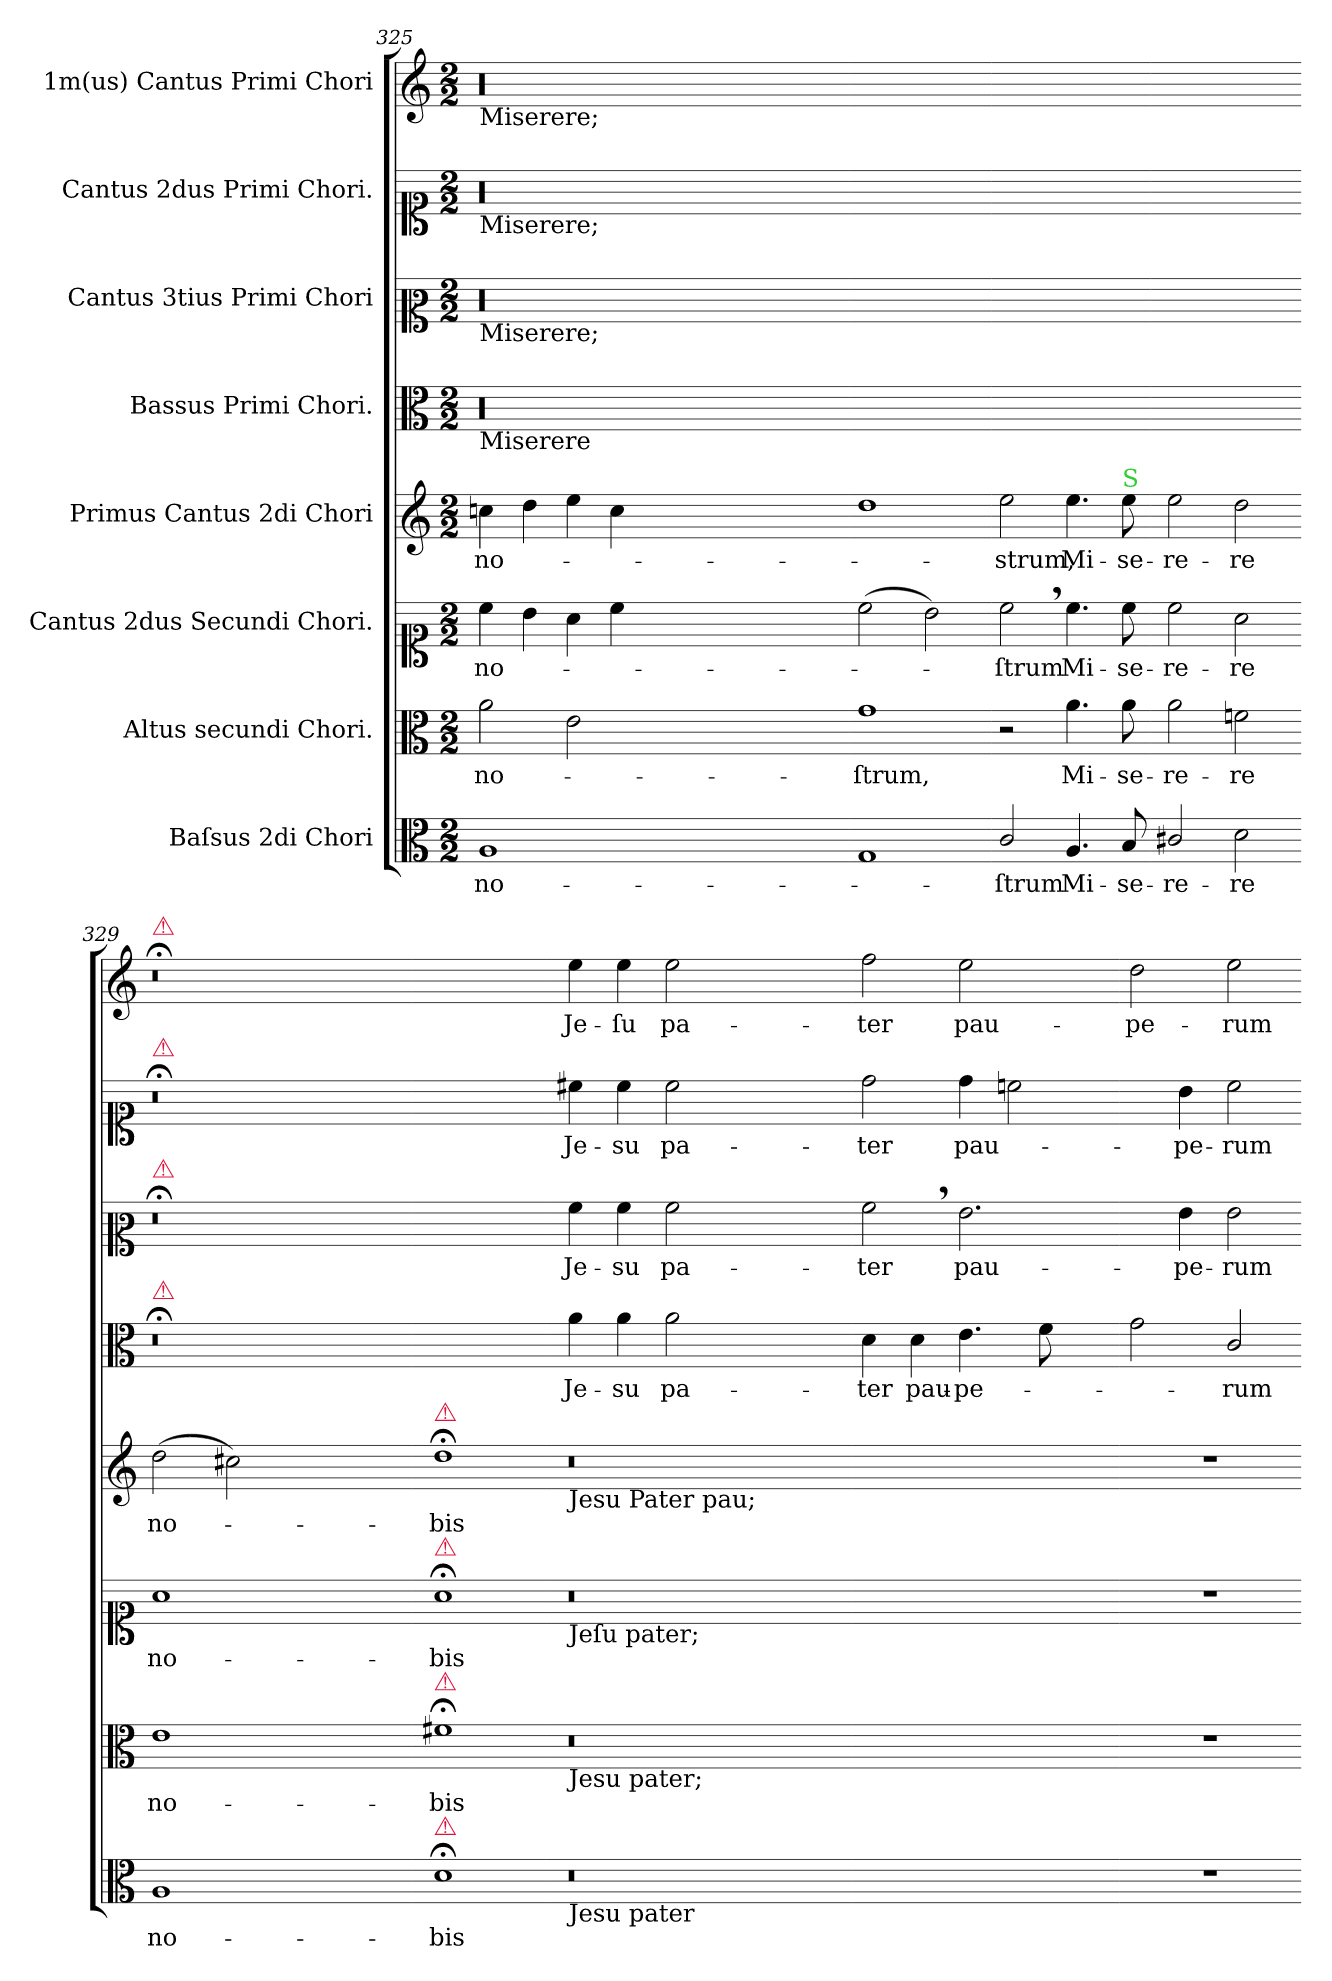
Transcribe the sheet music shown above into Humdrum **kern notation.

**kern	**text	**kern	**text	**kern	**text	**kern	**text	**kern	**text	**kern	**text	**kern	**text	**kern	**text
*part8	*part8	*part7	*part7	*part6	*part6	*part5	*part5	*part4	*part4	*part3	*part3	*part2	*part2	*part1	*part1
*staff8	*staff8	*staff7	*staff7	*staff6	*staff6	*staff5	*staff5	*staff4	*staff4	*staff3	*staff3	*staff2	*staff2	*staff1	*staff1
*I"Baſsus 2di Chori	*	*I"Altus secundi Chori.	*	*I"Cantus 2dus Secundi Chori.	*	*I"Primus Cantus 2di Chori	*	*I"Bassus Primi Chori.	*	*I"Cantus 3tius Primi Chori	*	*I"Cantus 2dus Primi Chori.	*	*I"1m(us) Cantus Primi Chori	*
*clefC3	*	*clefC3	*	*clefC1	*	*clefG2	*	*clefC3	*	*clefC2	*	*clefC1	*	*clefG2	*
*k[]	*	*k[]	*	*k[]	*	*k[]	*	*k[]	*	*k[]	*	*k[]	*	*k[]	*
*M2/2	*	*M2/2	*	*M2/2	*	*M2/2	*	*M2/2	*	*M2/2	*	*M2/2	*	*M2/2	*
=325	=325	=325	=325	=325	=325	=325	=325	=325	=325	=325	=325	=325	=325	=325	=325
!	!	!	!	!	!	!	!	!	!	!	!	!	!	!LO:TX:b:t=Miserere;	!
!	!	!	!	!	!	!	!	!	!	!	!	!LO:TX:b:t=Miserere;	!	!	!
!	!	!	!	!	!	!	!	!	!	!LO:TX:b:t=Miserere;	!	!	!	!	!
!	!	!	!	!	!	!	!	!LO:TX:b:t=Miserere	!	!	!	!	!	!	!
1A	no-	2a\	no-	4cc\	no-	4ccn\	no-	00r	.	00r	.	00r	.	00r	.
.	.	.	.	4b\	.	4dd\	.	.	.	.	.	.	.	.	.
.	.	2e\	.	4a\	.	4ee\	.	.	.	.	.	.	.	.	.
.	.	.	.	4cc\	.	4cc\	.	.	.	.	.	.	.	.	.
0.ryy	.	0.ryy	.	0.ryy	.	0.ryy	.	.	.	.	.	.	.	.	.
=326-	=326-	=326-	=326-	=326-	=326-	=326-	=326-	=326-	=326-	=326-	=326-	=326-	=326-	=326-	=326-
1G	.	1g	-ſtrum,	(2cc\	.	1dd	.	1ryy	.	1ryy	.	1ryy	.	1ryy	.
.	.	.	.	2b\)	.	.	.	.	.	.	.	.	.	.	.
=327-	=327-	=327-	=327-	=327-	=327-	=327-	=327-	=327-	=327-	=327-	=327-	=327-	=327-	=327-	=327-
2c/	-ſtrum	2r	.	2cc,\	-ſtrum	2ee\	-strum,	1ryy	.	1ryy	.	1ryy	.	1ryy	.
4.A/	Mi-	4.a\	Mi-	4.cc\	Mi-	4.ee\	Mi-	.	.	.	.	.	.	.	.
!	!	!	!	!	!	!LO:TX:a:color=limegreen:t=S	!	!	!	!	!	!	!	!	!
8B/	-se-	8a\	-se-	8cc\	-se-	8ee\	-se-	.	.	.	.	.	.	.	.
=328-	=328-	=328-	=328-	=328-	=328-	=328-	=328-	=328-	=328-	=328-	=328-	=328-	=328-	=328-	=328-
2c#X/	-re-	2a\	-re-	2cc\	-re-	2ee\	-re-	1ryy	.	1ryy	.	1ryy	.	1ryy	.
2d\	-re	2fn\	-re	2a\	-re	2dd\	-re	.	.	.	.	.	.	.	.
=329-	=329-	=329-	=329-	=329-	=329-	=329-	=329-	=329-	=329-	=329-	=329-	=329-	=329-	=329-	=329-
!	!	!	!	!	!	!	!	!	!	!	!	!	!	!LO:TX:a:color=crimson:t=⚠	!
!	!	!	!	!	!	!	!	!	!	!	!	!LO:TX:a:color=crimson:t=⚠	!	!	!
!	!	!	!	!	!	!	!	!	!	!LO:TX:a:color=crimson:t=⚠	!	!	!	!	!
!	!	!	!	!	!	!	!	!LO:TX:a:color=crimson:t=⚠	!	!	!	!	!	!	!
1A	no-	1e	no-	1a	no-	(2dd\	no-	0r;<	.	0r;<	.	0r;<	.	0r;<	.
.	.	.	.	.	.	2cc#X\)	.	.	.	.	.	.	.	.	.
1ryy	.	1ryy	.	1ryy	.	1ryy	.	.	.	.	.	.	.	.	.
=330-	=330-	=330-	=330-	=330-	=330-	=330-	=330-	=330-	=330-	=330-	=330-	=330-	=330-	=330-	=330-
!	!	!	!	!	!	!LO:TX:a:color=crimson:t=⚠	!	!	!	!	!	!	!	!	!
!	!	!	!	!LO:TX:a:color=crimson:t=⚠	!	!	!	!	!	!	!	!	!	!	!
!	!	!LO:TX:a:color=crimson:t=⚠	!	!	!	!	!	!	!	!	!	!	!	!	!
!LO:TX:a:color=crimson:t=⚠	!	!	!	!	!	!	!	!	!	!	!	!	!	!	!
1d;	-bis	1f#X;	-bis	1a;	-bis	1dd;	-bis	1ryy	.	1ryy	.	1ryy	.	1ryy	.
=331-	=331-	=331-	=331-	=331-	=331-	=331-	=331-	=331-	=331-	=331-	=331-	=331-	=331-	=331-	=331-
!	!	!	!	!	!	!LO:TX:b:t=Jesu Pater pau;	!	!	!	!	!	!	!	!	!
!	!	!	!	!LO:TX:b:t=Jeſu pater;	!	!	!	!	!	!	!	!	!	!	!
!	!	!LO:TX:b:t=Jesu pater;	!	!	!	!	!	!	!	!	!	!	!	!	!
!LO:TX:b:t=Jesu pater	!	!	!	!	!	!	!	!	!	!	!	!	!	!	!
0r	.	0r	.	0r	.	0r	.	4a\	Je-	4a\	Je-	4cc#X\	Je-	4ee\	Je-
.	.	.	.	.	.	.	.	4a\	-su	4a\	-su	4cc#\	-su	4ee\	-ſu
.	.	.	.	.	.	.	.	2a\	pa-	2a\	pa-	2cc#\	pa-	2ee\	pa-
.	.	.	.	.	.	.	.	1ryy	.	1ryy	.	1ryy	.	1ryy	.
=332-	=332-	=332-	=332-	=332-	=332-	=332-	=332-	=332-	=332-	=332-	=332-	=332-	=332-	=332-	=332-
1ryy	.	1ryy	.	1ryy	.	1ryy	.	4d\	-ter	2a,\	-ter	2dd\	-ter	2ff\	-ter
.	.	.	.	.	.	.	.	4d\	pau-	.	.	.	.	.	.
.	.	.	.	.	.	.	.	4.e\	-pe-	2.g\	pau-	4dd\	pau-	2ee\	pau-
.	.	.	.	.	.	.	.	.	.	.	.	2ccn\	.	.	.
.	.	.	.	.	.	.	.	8f\	.	.	.	.	.	.	.
4ryy	.	4ryy	.	4ryy	.	4ryy	.	4ryy	.	.	.	.	.	4ryy	.
=333-	=333-	=333-	=333-	=333-	=333-	=333-	=333-	=333-	=333-	=333-	=333-	=333-	=333-	=333-	=333-
1r	.	1r	.	1r	.	1r	.	2g\	.	4ryy	.	4ryy	.	2dd\	-pe-
.	.	.	.	.	.	.	.	.	.	4g\	-pe-	4b\	-pe-	.	.
.	.	.	.	.	.	.	.	2c/	-rum	2g\	-rum	2cc\	-rum	2ee\	-rum
=-	=-	=-	=-	=-	=-	=-	=-	=-	=-	=-	=-	=-	=-	=-	=-
*-	*-	*-	*-	*-	*-	*-	*-	*-	*-	*-	*-	*-	*-	*-	*-
